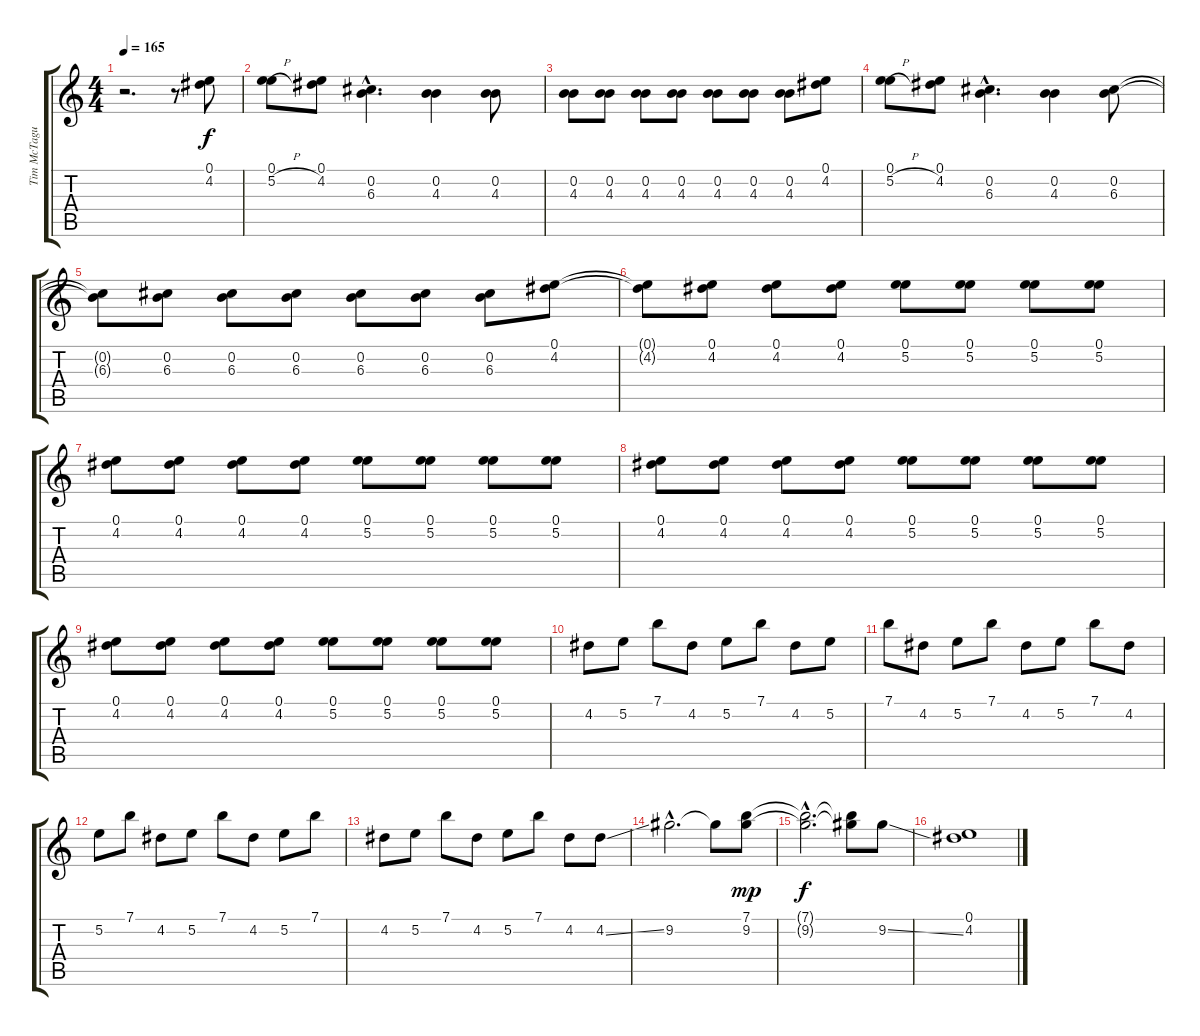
\track ("Tim McTague" "Tim McTagu") {instrument distortionguitar}
\staff {score tabs}
\tuning (E4 B3 G3 D3 A2 D2) {hide}
\ts (4 4)
\tempo 165
\clef g2
\ks c
r.2{d dy f instrument distortionguitar} r.8 (0.1 4.2).8 |
(0.1 5.2{h}).8 (0.1 4.2).8 (0.2{hac} 6.3{hac}).4{d} (0.2 4.3).4 (0.2 4.3).8 |
(0.2 4.3).8 (0.2 4.3).8 (0.2 4.3).8 (0.2 4.3).8 (0.2 4.3).8 (0.2 4.3).8 (0.2 4.3).8 (0.1 4.2).8 |
(0.1 5.2{h}).8 (0.1 4.2).8 (0.2{hac} 6.3{hac}).4{d} (0.2 4.3).4 (0.2 6.3).8 |
(0.2{t} 6.3{t}).8 (0.2 6.3).8 (0.2 6.3).8 (0.2 6.3).8 (0.2 6.3).8 (0.2 6.3).8 (0.2 6.3).8 (0.1 4.2).8 |
(0.1{t} 4.2{t}).8 (0.1 4.2).8 (0.1 4.2).8 (0.1 4.2).8 (0.1 5.2).8 (0.1 5.2).8 (0.1 5.2).8 (0.1 5.2).8 |
(0.1 4.2).8 (0.1 4.2).8 (0.1 4.2).8 (0.1 4.2).8 (0.1 5.2).8 (0.1 5.2).8 (0.1 5.2).8 (0.1 5.2).8 |
(0.1 4.2).8 (0.1 4.2).8 (0.1 4.2).8 (0.1 4.2).8 (0.1 5.2).8 (0.1 5.2).8 (0.1 5.2).8 (0.1 5.2).8 |
(0.1 4.2).8 (0.1 4.2).8 (0.1 4.2).8 (0.1 4.2).8 (0.1 5.2).8 (0.1 5.2).8 (0.1 5.2).8 (0.1 5.2).8 |
4.2.8 5.2.8 7.1.8 4.2.8 5.2.8 7.1.8 4.2.8 5.2.8 |
7.1.8 4.2.8 5.2.8 7.1.8 4.2.8 5.2.8 7.1.8 4.2.8 |
5.2.8 7.1.8 4.2.8 5.2.8 7.1.8 4.2.8 5.2.8 7.1.8 |
4.2.8 5.2.8 7.1.8 4.2.8 5.2.8 7.1.8 4.2.8 4.2{ss}.8 |
9.2{hac}.2{d} 9.2{t}.8 (7.1 9.2).8{dy mp} |
(7.1{hac t} 9.2{hac t}).2{d dy f} (7.1{t} 9.2{t}).8 9.2{ss}.8 |
(0.1 4.2).1
